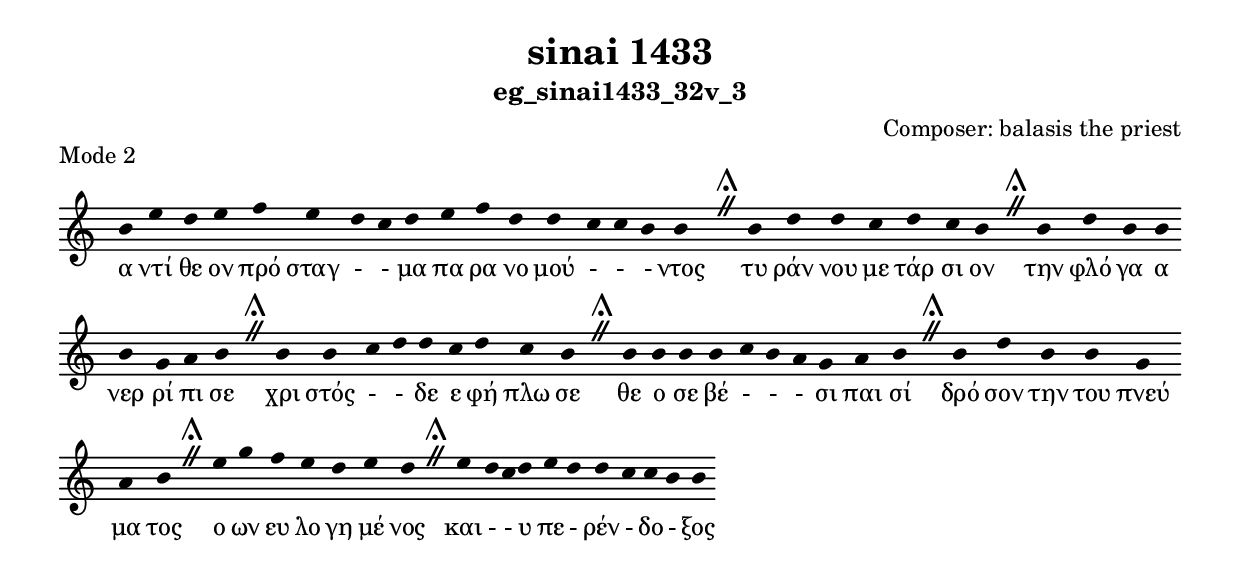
\include "gregorian.ly"

	\header {
 	  title = "sinai 1433"
	  subtitle = "eg_sinai1433_32v_3"
	  composer = "Composer: balasis the priest"
	  piece = "Mode 2"
	}

	chant = {
	  b'4 e''4 d''4 e''4 f''4 e''4 d''4 c''4 d''4 e''4 f''4 d''4 d''4 c''4 c''4 b'4 b'4 \divisioMaior
 b'4 d''4 d''4 c''4 d''4 c''4 b'4 \divisioMaior
 b'4 d''4 b'4 b'4 b'4 g'4 a'4 b'4 \divisioMaior
 b'4 b'4 c''4 d''4 d''4 c''4 d''4 c''4 b'4 \divisioMaior
 b'4 b'4 b'4 b'4 c''4 b'4 a'4 g'4 a'4 b'4 \divisioMaior
 b'4 d''4 b'4 b'4 g'4 a'4 b'4 \divisioMaior
 e''4 g''4 f''4 e''4 d''4 e''4 d''4 \divisioMaior
 e''4 d''4 c''4 d''4 e''4 d''4 d''4 c''4 c''4 b'4 b'4\finalis
	}

	verba = \lyricmode {α ντί θε ον πρό σταγ -  - μα πα ρα νο μού -  -  - ντος 
τυ ράν νου με τάρ σι ον 
την φλό γα α νερ ρί πι σε 
χρι στός -  - δε ε φή πλω σε 
θε ο σε βέ -  -  - σι παι σί 
δρό σον την του πνεύ μα τος 
ο ων ευ λο γη μέ νος 
και -  - υ πε - ρέν - δο - ξος 
	}


	\score {
	  \new Staff <<
	  \new Voice = "melody" \chant
	  \new Lyrics = "one" \lyricsto melody \verba
	  >>
	  \layout {
	    \context {
	      \Staff
	      \remove "Time_signature_engraver"
	      \remove "Bar_engraver"
	    }
	    \context {
	      \Voice
	      \remove "Stem_engraver"
	    }
	  }
	}